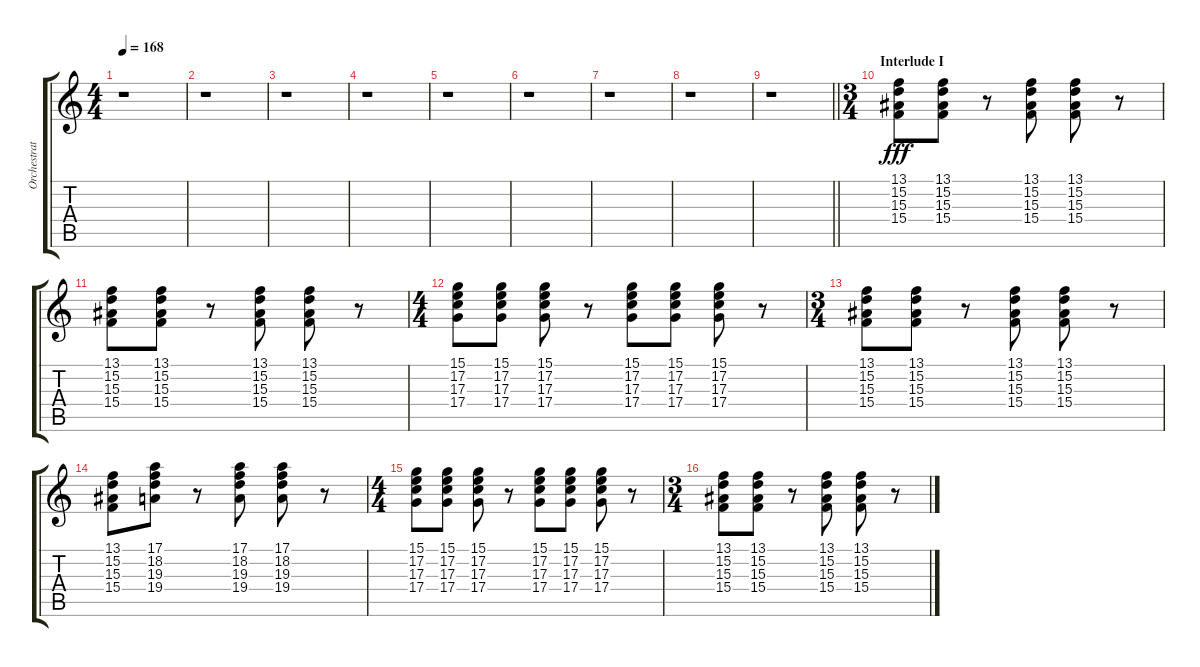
\track ("Orchestration I" "Orchestrat") {instrument trumpet}
\staff {score tabs}
\tuning (E4 B3 G3 D3 A2 E2) {hide}
\ts (4 4)
\tempo 168
\clef g2
\ks c
r.1{dy fff} |
r.1 |
r.1 |
r.1 |
r.1 |
r.1 |
r.1 |
r.1 |
\barLineRight lightlight
r.1 |
\ts (3 4)
\section ("" "Interlude I")
(13.1 15.2 15.3 15.4).8{volume 8} (13.1 15.2 15.3 15.4).8 r.8 (13.1 15.2 15.3 15.4).8 (13.1 15.2 15.3 15.4).8 r.8 |
(13.1 15.2 15.3 15.4).8 (13.1 15.2 15.3 15.4).8 r.8 (13.1 15.2 15.3 15.4).8 (13.1 15.2 15.3 15.4).8 r.8 |
\ts (4 4)
(15.1 17.2 17.3 17.4).8 (15.1 17.2 17.3 17.4).8 (15.1 17.2 17.3 17.4).8 r.8 (15.1 17.2 17.3 17.4).8 (15.1 17.2 17.3 17.4).8 (15.1 17.2 17.3 17.4).8 r.8 |
\ts (3 4)
(13.1 15.2 15.3 15.4).8 (13.1 15.2 15.3 15.4).8 r.8 (13.1 15.2 15.3 15.4).8 (13.1 15.2 15.3 15.4).8 r.8 |
(13.1 15.2 15.3 15.4).8 (17.1 18.2 19.3 19.4).8 r.8 (17.1 18.2 19.3 19.4).8 (17.1 18.2 19.3 19.4).8 r.8 |
\ts (4 4)
(15.1 17.2 17.3 17.4).8 (15.1 17.2 17.3 17.4).8 (15.1 17.2 17.3 17.4).8 r.8 (15.1 17.2 17.3 17.4).8 (15.1 17.2 17.3 17.4).8 (15.1 17.2 17.3 17.4).8 r.8 |
\ts (3 4)
(13.1 15.2 15.3 15.4).8 (13.1 15.2 15.3 15.4).8 r.8 (13.1 15.2 15.3 15.4).8 (13.1 15.2 15.3 15.4).8 r.8
